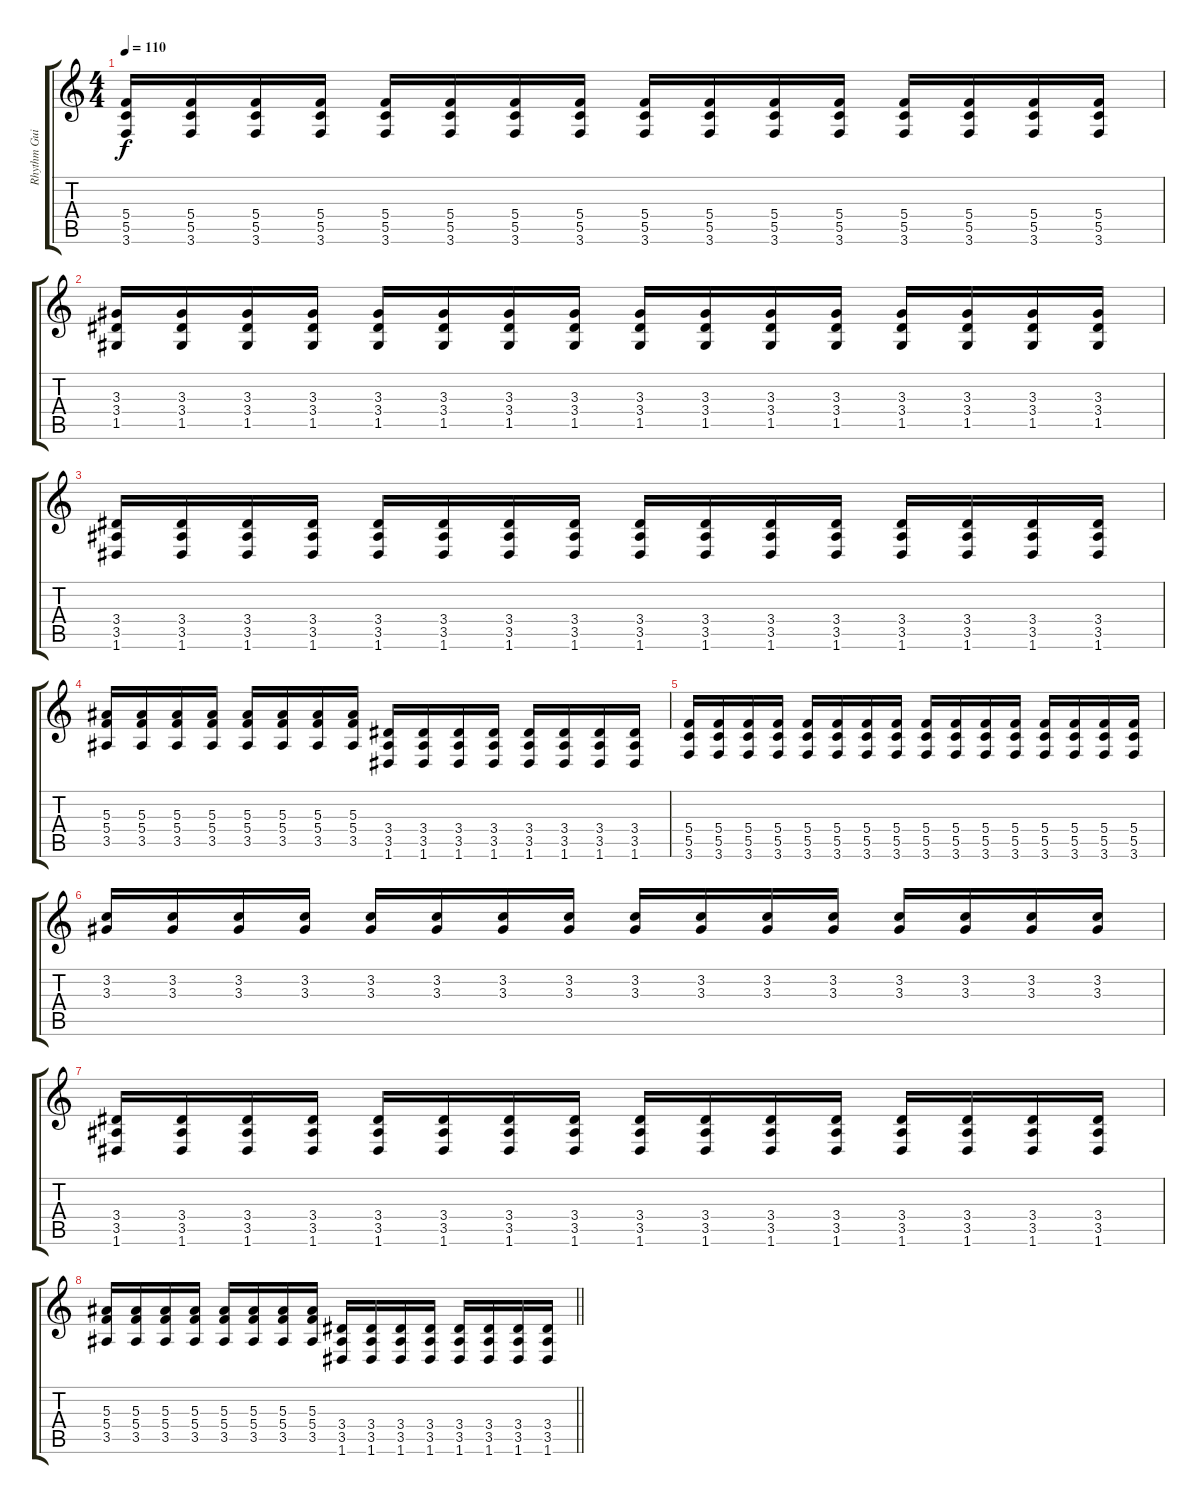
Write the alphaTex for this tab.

\track ("Rhythm Guitar" "Rhythm Gui") {instrument distortionguitar}
\staff {score tabs}
\tuning (D4 A3 F3 C3 G2 D2) {hide}
\ts (4 4)
\tempo 110
\clef g2
\ks c
(5.4 5.5 3.6).16{dy f} (5.4 5.5 3.6).16 (5.4 5.5 3.6).16 (5.4 5.5 3.6).16 (5.4 5.5 3.6).16 (5.4 5.5 3.6).16 (5.4 5.5 3.6).16 (5.4 5.5 3.6).16 (5.4 5.5 3.6).16 (5.4 5.5 3.6).16 (5.4 5.5 3.6).16 (5.4 5.5 3.6).16 (5.4 5.5 3.6).16 (5.4 5.5 3.6).16 (5.4 5.5 3.6).16 (5.4 5.5 3.6).16 |
(3.3 3.4 1.5).16 (3.3 3.4 1.5).16 (3.3 3.4 1.5).16 (3.3 3.4 1.5).16 (3.3 3.4 1.5).16 (3.3 3.4 1.5).16 (3.3 3.4 1.5).16 (3.3 3.4 1.5).16 (3.3 3.4 1.5).16 (3.3 3.4 1.5).16 (3.3 3.4 1.5).16 (3.3 3.4 1.5).16 (3.3 3.4 1.5).16 (3.3 3.4 1.5).16 (3.3 3.4 1.5).16 (3.3 3.4 1.5).16 |
(3.4 3.5 1.6).16 (3.4 3.5 1.6).16 (3.4 3.5 1.6).16 (3.4 3.5 1.6).16 (3.4 3.5 1.6).16 (3.4 3.5 1.6).16 (3.4 3.5 1.6).16 (3.4 3.5 1.6).16 (3.4 3.5 1.6).16 (3.4 3.5 1.6).16 (3.4 3.5 1.6).16 (3.4 3.5 1.6).16 (3.4 3.5 1.6).16 (3.4 3.5 1.6).16 (3.4 3.5 1.6).16 (3.4 3.5 1.6).16 |
(5.3 5.4 3.5).16 (5.3 5.4 3.5).16 (5.3 5.4 3.5).16 (5.3 5.4 3.5).16 (5.3 5.4 3.5).16 (5.3 5.4 3.5).16 (5.3 5.4 3.5).16 (5.3 5.4 3.5).16 (3.4 3.5 1.6).16 (3.4 3.5 1.6).16 (3.4 3.5 1.6).16 (3.4 3.5 1.6).16 (3.4 3.5 1.6).16 (3.4 3.5 1.6).16 (3.4 3.5 1.6).16 (3.4 3.5 1.6).16 |
(5.4 5.5 3.6).16 (5.4 5.5 3.6).16 (5.4 5.5 3.6).16 (5.4 5.5 3.6).16 (5.4 5.5 3.6).16 (5.4 5.5 3.6).16 (5.4 5.5 3.6).16 (5.4 5.5 3.6).16 (5.4 5.5 3.6).16 (5.4 5.5 3.6).16 (5.4 5.5 3.6).16 (5.4 5.5 3.6).16 (5.4 5.5 3.6).16 (5.4 5.5 3.6).16 (5.4 5.5 3.6).16 (5.4 5.5 3.6).16 |
(3.2 3.3).16 (3.2 3.3).16 (3.2 3.3).16 (3.2 3.3).16 (3.2 3.3).16 (3.2 3.3).16 (3.2 3.3).16 (3.2 3.3).16 (3.2 3.3).16 (3.2 3.3).16 (3.2 3.3).16 (3.2 3.3).16 (3.2 3.3).16 (3.2 3.3).16 (3.2 3.3).16 (3.2 3.3).16 |
(3.4 3.5 1.6).16 (3.4 3.5 1.6).16 (3.4 3.5 1.6).16 (3.4 3.5 1.6).16 (3.4 3.5 1.6).16 (3.4 3.5 1.6).16 (3.4 3.5 1.6).16 (3.4 3.5 1.6).16 (3.4 3.5 1.6).16 (3.4 3.5 1.6).16 (3.4 3.5 1.6).16 (3.4 3.5 1.6).16 (3.4 3.5 1.6).16 (3.4 3.5 1.6).16 (3.4 3.5 1.6).16 (3.4 3.5 1.6).16 |
\barLineRight lightlight
(5.3 5.4 3.5).16 (5.3 5.4 3.5).16 (5.3 5.4 3.5).16 (5.3 5.4 3.5).16 (5.3 5.4 3.5).16 (5.3 5.4 3.5).16 (5.3 5.4 3.5).16 (5.3 5.4 3.5).16 (3.4 3.5 1.6).16 (3.4 3.5 1.6).16 (3.4 3.5 1.6).16 (3.4 3.5 1.6).16 (3.4 3.5 1.6).16 (3.4 3.5 1.6).16 (3.4 3.5 1.6).16 (3.4 3.5 1.6).16
